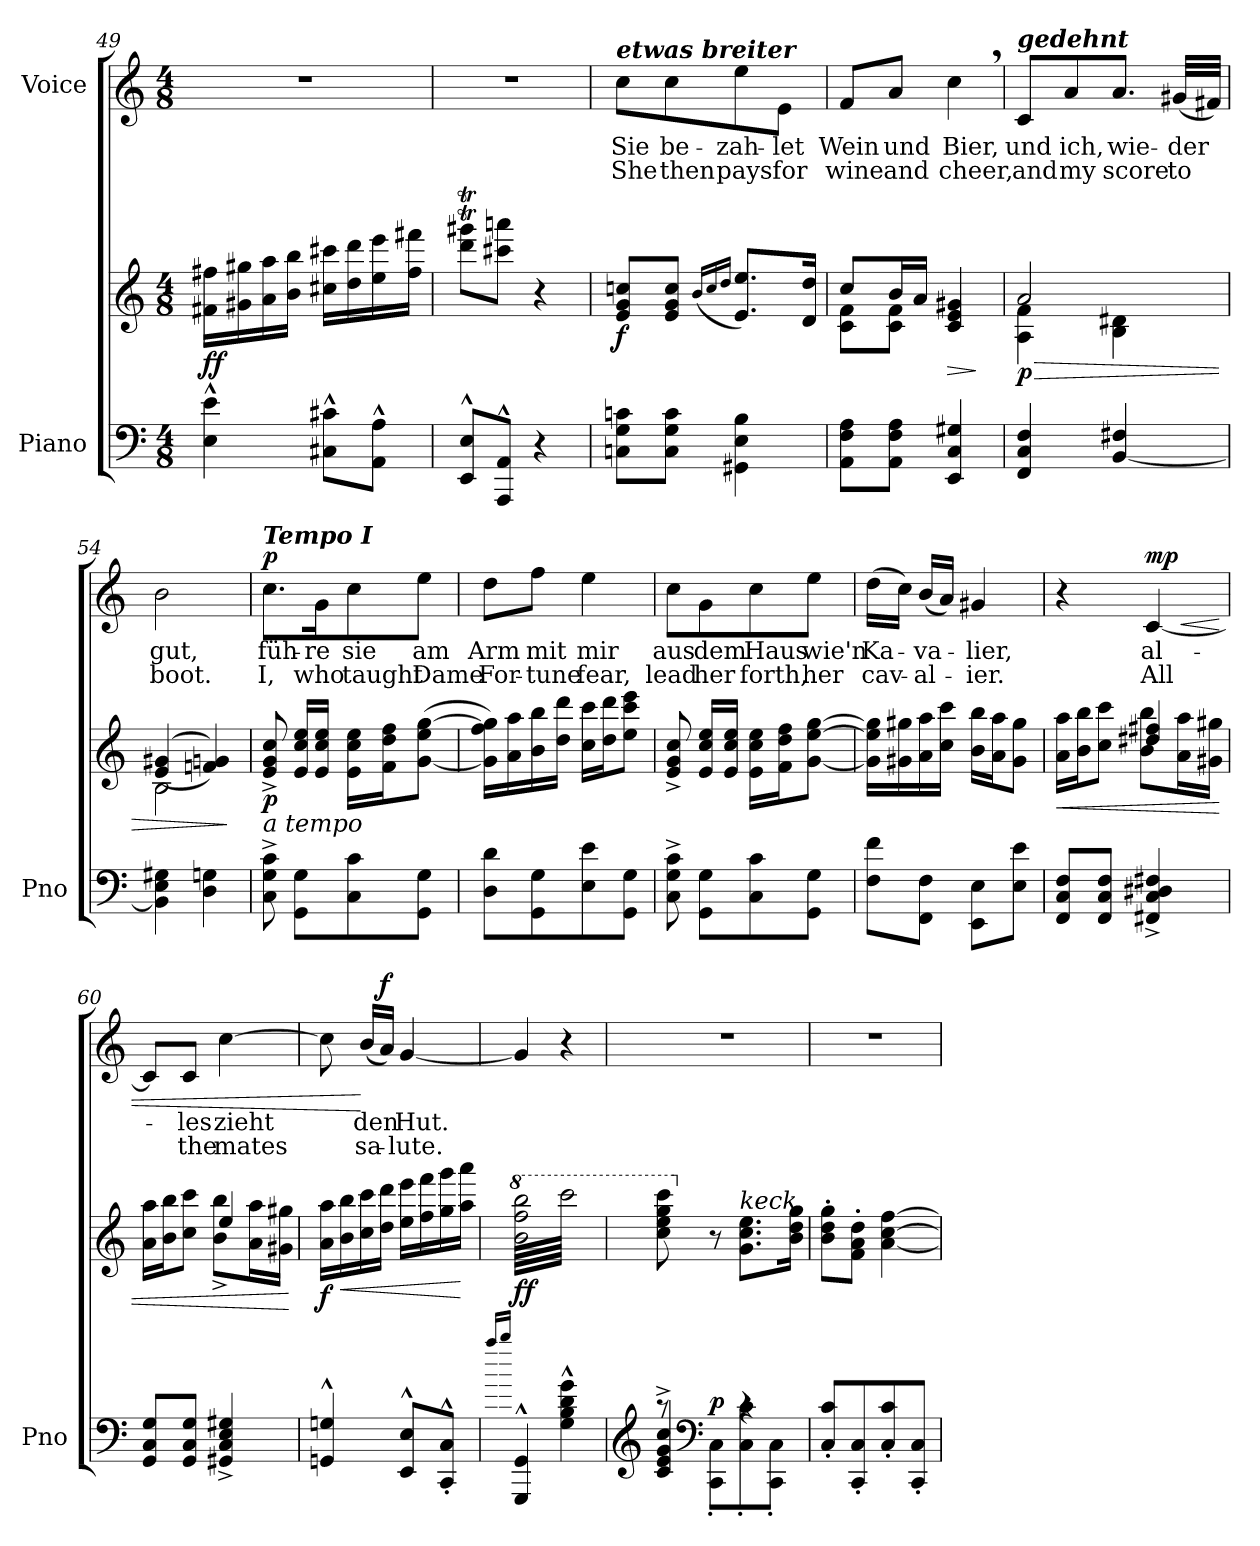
**kern	**kern	**dynam	**kern	**text	**text	**dynam
*part2	*part2	*part2	*part1	*part1	*part1	*part1
*staff3	*staff2	*staff2/3	*staff1	*staff1	*staff1	*staff1
*I"Piano	*	*	*I"Voice	*	*	*
*I'Pno	*	*	*	*	*	*
!!LO:PB:g=z
*clefF4	*clefG2	*	*clefG2	*	*	*
*k[]	*k[]	*	*k[]	*	*	*
*M4/8	*M4/8	*	*M4/8	*	*	*
=49	=49	=49	=49	=49	=49	=49
!	!	!LO:DY:b	!	!	!	!
4E\^^ 4e\^^	16f#X\ 16ff#X\LL	ff	2r	.	.	.
.	16g#X\ 16gg#X\	.	.	.	.	.
.	16a\ 16aa\	.	.	.	.	.
.	16b\ 16bb\JJ	.	.	.	.	.
8C#X\^^ 8c#X\^^L	16cc#X\ 16ccc#X\LL	.	.	.	.	.
.	16dd\ 16ddd\	.	.	.	.	.
8AA\^^ 8A\^^J	16ee\ 16eee\	.	.	.	.	.
.	16ff#\ 16fff#X\JJ	.	.	.	.	.
=50	=50	=50	=50	=50	=50	=50
8EE/^^ 8E/^^L	8ddd\T 8ggg#X\TL	.	2r	.	.	.
8AAA/^^ 8AA/^^J	8ccc#X\ 8aaa\J	.	.	.	.	.
4r	4r	.	.	.	.	.
=51	=51	=51	=51	=51	=51	=51
!	!	!	!LO:TX:a:Bi:t=etwas breiter	!	!	!
!	!	!LO:DY:b	!	!LO:LY:b	!LO:LY:b	!
8Cn\ 8G\ 8cn\L	8e/ 8g/ 8ccn/L	f	8cc\L	Sie	She	.
!	!	!	!	!LO:LY:b	!LO:LY:b	!
8C\ 8G\ 8c\J	8e/ 8g/ 8cc/J	.	8cc\	be-	then	.
.	(>16qb/LL	.	.	.	.	.
.	16qcc/	.	.	.	.	.
.	16qdd/JJ	.	.	.	.	.
!	!	!	!	!LO:LY:b	!LO:LY:b	!
4GG#X\ 4E\ 4B\	8.e/ 8.ee/L)	.	8ee\	-zah-	pays	.
!	!	!	!	!LO:LY:b	!LO:LY:b	!
.	.	.	8e\J	-let	for	.
.	16d/ 16dd/Jk	.	.	.	.	.
=52	=52	=52	=52	=52	=52	=52
*	*	*	*MM65	*	*	*
*	*^	*	*	*	*	*
!	!	!	!	!	!LO:LY:b	!LO:LY:b	!
8AA\ 8F\ 8A\L	8cc/L	8c\ 8f\L	.	8f/L	Wein	wine	.
!	!	!	!	!	!LO:LY:b	!LO:LY:b	!
8AA\ 8F\ 8A\J	16b/L	8c\ 8f\J	.	8a/J	und	and	.
.	16a/JJ	.	.	.	.	.	.
!	!	!	!LO:HP:b	!	!LO:LY:b	!LO:LY:b	!
4EE/ 4C/ 4G#X/	4c/ 4e/ 4g#X/	4ryy	>	4cc,\	Bier,	cheer,	.
*	*v	*v	*	*	*	*	*
.	.	]	.	.	.	.
=53	=53	=53	=53	=53	=53	=53
!	!	!	!LO:TX:a:Bi:t=gedehnt	!	!	!
!	!	!LO:HP:b	!	!LO:LY:b	!LO:LY:b	!
*	*^	*	*	*	*	*
!	!	!	!LO:DY:n=1:b	!	!	!	!
4FF/ 4C/ 4F/	2a/	4A\ 4f\	> p	8c/L	und	and	.
!	!	!	!	!	!LO:LY:b	!LO:LY:b	!
.	.	.	.	8a/	ich,	my	.
!	!	!	!	!	!LO:LY:b	!LO:LY:b	!
[4BB/ 4F#X/	.	4B\ 4d#X\	.	8.a/J	wie-	score	.
!	!	!	!	!	!LO:LY:b	!LO:LY:b	!
.	.	.	.	(<32g#X/LLL	-der	to	.
.	.	.	.	32f#X/JJJ)	.	.	.
!!LO:LB:g=z
=54	=54	=54	=54	=54	=54	=54	=54
*	*	*	*	*MM55	*	*	*
!	!	!	!	!	!LO:LY:b	!LO:LY:b	!
4BB\] 4E\ 4G#X\	(>(>4e/ 4g#X/	2B\	.	2b\	gut,	boot.	.
4D\ 4Gn\	4fn/ 4gn/))	.	.	.	.	.	.
*	*v	*v	*	*	*	*	*
.	.	]	.	.	.	.
=55	=55	=55	=55	=55	=55	=55
!	!	!	!LO:TX:a:Bi:t=Tempo I	!	!	!
!LO:TX:a:i:t=a tempo	!	!	!	!	!	!
!	!	!LO:DY:b	!	!LO:LY:b	!LO:LY:b	!LO:DY:a
8C\^ 8G\^ 8c\^	8e/^ 8g/^ 8cc/^	p	8.cc\L	füh-	I,	p
8GG\ 8G\L	16e/ 16cc/ 16ee/LL	.	.	.	.	.
!	!	!	!	!LO:LY:b	!LO:LY:b	!
.	16e/ 16cc/ 16ee/JJ	.	16g\K	-re	who	.
!	!	!	!	!LO:LY:b	!LO:LY:b	!
8C\ 8c\	16e\ 16cc\ 16ee\LL	.	8cc\	sie	taught	.
.	16f\ 16dd\ 16ff\J	.	.	.	.	.
!	!	!	!	!LO:LY:b	!LO:LY:b	!
8GG\ 8G\J	(<[8g\ 8ee\ [8gg\J	.	8ee\J	am	Dame	.
=56	=56	=56	=56	=56	=56	=56
!	!	!	!	!LO:LY:b	!LO:LY:b	!
8D\ 8d\L	16g\] 16ff\ 16gg\]LL)	.	8dd\L	Arm	For-	.
.	16a\ 16aa\	.	.	.	.	.
!	!	!	!	!LO:LY:b	!LO:LY:b	!
8GG\ 8G\	16b\ 16bb\	.	8ff\J	mit	-tune	.
.	16dd\ 16ddd\JJ	.	.	.	.	.
!	!	!	!	!LO:LY:b	!LO:LY:b	!
8E\ 8e\	16cc\ 16ccc\LL	.	4ee\	mir	fear,	.
.	16dd\ 16ddd\J	.	.	.	.	.
8GG\ 8G\J	8ee\ 8ccc\ 8eee\J	.	.	.	.	.
=57	=57	=57	=57	=57	=57	=57
!	!	!	!	!LO:LY:b	!LO:LY:b	!
8C\^ 8G\^ 8c\^	8e/^ 8g/^ 8cc/^	.	8cc\L	aus	lead	.
!	!	!	!	!LO:LY:b	!LO:LY:b	!
8GG\ 8G\L	16e/ 16cc/ 16ee/LL	.	8g\	dem	her	.
.	16e/ 16cc/ 16ee/JJ	.	.	.	.	.
!	!	!	!	!LO:LY:b	!LO:LY:b	!
8C\ 8c\	16e\ 16cc\ 16ee\LL	.	8cc\	Haus	forth,	.
.	16f\ 16dd\ 16ff\J	.	.	.	.	.
!	!	!	!	!LO:LY:b	!LO:LY:b	!
8GG\ 8G\J	[8g\ [8ee\ [8gg\J	.	8ee\J	wie'n	her	.
=58	=58	=58	=58	=58	=58	=58
!	!	!	!	!LO:LY:b	!LO:LY:b	!
8F\ 8f\L	16g\] 16ee\] 16gg\]LL	.	(>16dd\LL	Ka-	cav-	.
.	16g#X\ 16gg#X\	.	16cc\JJ)	.	.	.
!	!	!	!	!LO:LY:b	!LO:LY:b	!
8FF\ 8F\J	16a\ 16aa\	.	(<16b/LL	-va-	-al-	.
.	16cc\ 16ccc\JJ	.	16a/JJ)	.	.	.
!	!	!	!	!LO:LY:b	!LO:LY:b	!
8EE\ 8E\L	16b\ 16bb\LL	.	4g#X/	-lier,	-ier.	.
.	16a\ 16aa\J	.	.	.	.	.
8E\ 8e\J	8g#\ 8gg#\J	.	.	.	.	.
!!LO:LB:g=z
=59	=59	=59	=59	=59	=59	=59
!	!	!LO:HP:b	!	!	!	!
*	*^	*	*	*	*	*
8FF/ 8C/ 8F/L	4raayy	16a\ 16aa\LL	<	4r	.	.	.
.	.	16b\ 16bb\J	.	.	.	.	.
8FF/ 8C/ 8F/J	.	8cc\ 8ccc\J	.	.	.	.	.
!	!	!	!	!	!LO:LY:b	!LO:LY:b	!LO:HP:b
!	!	!	!	!	!	!	!LO:DY:n=1:a
4FF#X/^ 4C/^ 4D#X/^ 4F#X/^	4dd#X/ 4ff#X/	8b\ 8bb\L	.	[4c/	al-	All	< mp
.	.	16a\ 16aa\L	.	.	.	.	.
.	.	16g#X\ 16gg#X\JJ	.	.	.	.	.
=60	=60	=60	=60	=60	=60	=60	=60
8GG/ 8C/ 8G/L	4raayy	16a\ 16aa\LL	.	8c/L]	.	.	.
.	.	16b\ 16bb\J	.	.	.	.	.
!	!	!	!	!	!LO:LY:b	!LO:LY:b	!
8GG/ 8C/ 8G/J	.	8cc\ 8ccc\J	.	8c/J	-les	the	.
!	!	!	!	!	!LO:LY:b	!LO:LY:b	!
4GG#X/^ 4C/^ 4E/^ 4G#X/^	4ee/	8b\^ 8bb\^L	.	[4cc\	zieht	mates	.
.	.	16a\ 16aa\L	.	.	.	.	.
.	.	16g#X\ 16gg#X\JJ	.	.	.	.	.
*	*v	*v	*	*	*	*	*
.	.	[	.	.	.	.
=61	=61	=61	=61	=61	=61	=61
!	!	!LO:DY:b	!	!	!	!
4GGn/^^ 4Gn/^^	16a\ 16aa\LL	f	8cc\]	.	.	.
!	!	!LO:HP:b	!	!	!	!
.	16b\ 16bb\	<	.	.	.	.
!	!	!	!	!LO:LY:b	!LO:LY:b	!
.	16cc\ 16ccc\	.	(<16b/LL	den	sa-	[
!	!	!	!	!	!	!LO:DY:a
.	16dd\ 16ddd\JJ	.	16a/JJ)	.	.	f
!	!	!	!	!LO:LY:b	!LO:LY:b	!
8EE/^^ 8E/^^L	16ee\ 16eee\LL	.	[4g/	Hut.	-lute.	.
.	16ff\ 16fff\	.	.	.	.	.
8CC/'^^ 8C/'^^J	16gg\ 16ggg\	.	.	.	.	.
.	16aa\ 16aaa\JJ	[	.	.	.	.
=62	=62	=62	=62	=62	=62	=62
16qaa/LL	.	.	.	.	.	.
16qbb/JJ	.	.	.	.	.	.
*	*8va	*	*	*	*	*
!	!	!LO:DY:b	!	!	!	!
*	*tremolo	*	*	*	*	*
4GGG/^^ 4GG/^^	64bb\ 64fff\ 64bbb\LLLL	ff	4g/]	.	.	.
.	64cccc\	.	.	.	.	.
.	64bb\ 64fff\ 64bbb\	.	.	.	.	.
.	64cccc\	.	.	.	.	.
.	64bb\ 64fff\ 64bbb\	.	.	.	.	.
.	64cccc\	.	.	.	.	.
.	64bb\ 64fff\ 64bbb\	.	.	.	.	.
.	64cccc\	.	.	.	.	.
.	64bb\ 64fff\ 64bbb\	.	.	.	.	.
.	64cccc\	.	.	.	.	.
.	64bb\ 64fff\ 64bbb\	.	.	.	.	.
.	64cccc\	.	.	.	.	.
.	64bb\ 64fff\ 64bbb\	.	.	.	.	.
.	64cccc\	.	.	.	.	.
.	64bb\ 64fff\ 64bbb\	.	.	.	.	.
.	64cccc\	.	.	.	.	.
4G\^^ 4B\^^ 4d\^^ 4g\^^	64bb\ 64fff\ 64bbb\	.	4r	.	.	.
.	64cccc\	.	.	.	.	.
.	64bb\ 64fff\ 64bbb\	.	.	.	.	.
.	64cccc\	.	.	.	.	.
.	64bb\ 64fff\ 64bbb\	.	.	.	.	.
.	64cccc\	.	.	.	.	.
.	64bb\ 64fff\ 64bbb\	.	.	.	.	.
.	64cccc\	.	.	.	.	.
.	64bb\ 64fff\ 64bbb\	.	.	.	.	.
.	64cccc\	.	.	.	.	.
.	64bb\ 64fff\ 64bbb\	.	.	.	.	.
.	64cccc\	.	.	.	.	.
.	64bb\ 64fff\ 64bbb\	.	.	.	.	.
.	64cccc\	.	.	.	.	.
.	64bb\ 64fff\ 64bbb\	.	.	.	.	.
.	64cccc\JJJJ	.	.	.	.	.
*	*Xtremolo	*	*	*	*	*
=63	=63	=63	=63	=63	=63	=63
*clefG2	*	*	*	*	*	*
*^	*	*	*	*	*	*
4c/^ 4e/^ 4g/^ 4cc/^	8raa	8ccc\ 8eee\ 8ggg\ 8cccc\	.	2r	.	.	.
.	.	.	.	.	.	.	.
.	.	.	.	.	.	.	.
.	.	.	.	.	.	.	.
.	.	.	.	.	.	.	.
.	.	.	.	.	.	.	.
.	.	.	.	.	.	.	.
.	.	.	.	.	.	.	.
*clefF4	*	*	*	*	*	*	*
*	*	*X8va	*	*	*	*	*
!	!	!	!LO:DY:a=2	!	!	!	!
.	8CC\' 8C\'L	8r	p	.	.	.	.
.	.	.	.	.	.	.	.
.	.	.	.	.	.	.	.
.	.	.	.	.	.	.	.
.	.	.	.	.	.	.	.
.	.	.	.	.	.	.	.
.	.	.	.	.	.	.	.
.	.	.	.	.	.	.	.
!	!	!LO:TX:a:i:t=keck	!	!	!	!	!
4rc	8C\' 8c\'	8.g\ 8.cc\ 8.ee\L	.	.	.	.	.
.	8CC\' 8C\'J	.	.	.	.	.	.
.	.	16b\ 16dd\ 16gg\Jk	.	.	.	.	.
*v	*v	*	*	*	*	*	*
=64	=64	=64	=64	=64	=64	=64
8C/' 8c/'L	8b\' 8dd\' 8gg\'L	.	2r	.	.	.
8CC/' 8C/'	8f\' 8a\' 8dd\'J	.	.	.	.	.
8C/' 8c/'	[4a\ [4cc\ [4ff\	.	.	.	.	.
8CC/' 8C/'J	.	.	.	.	.	.
=	=	=	=	=	=	=
*-	*-	*-	*-	*-	*-	*-
